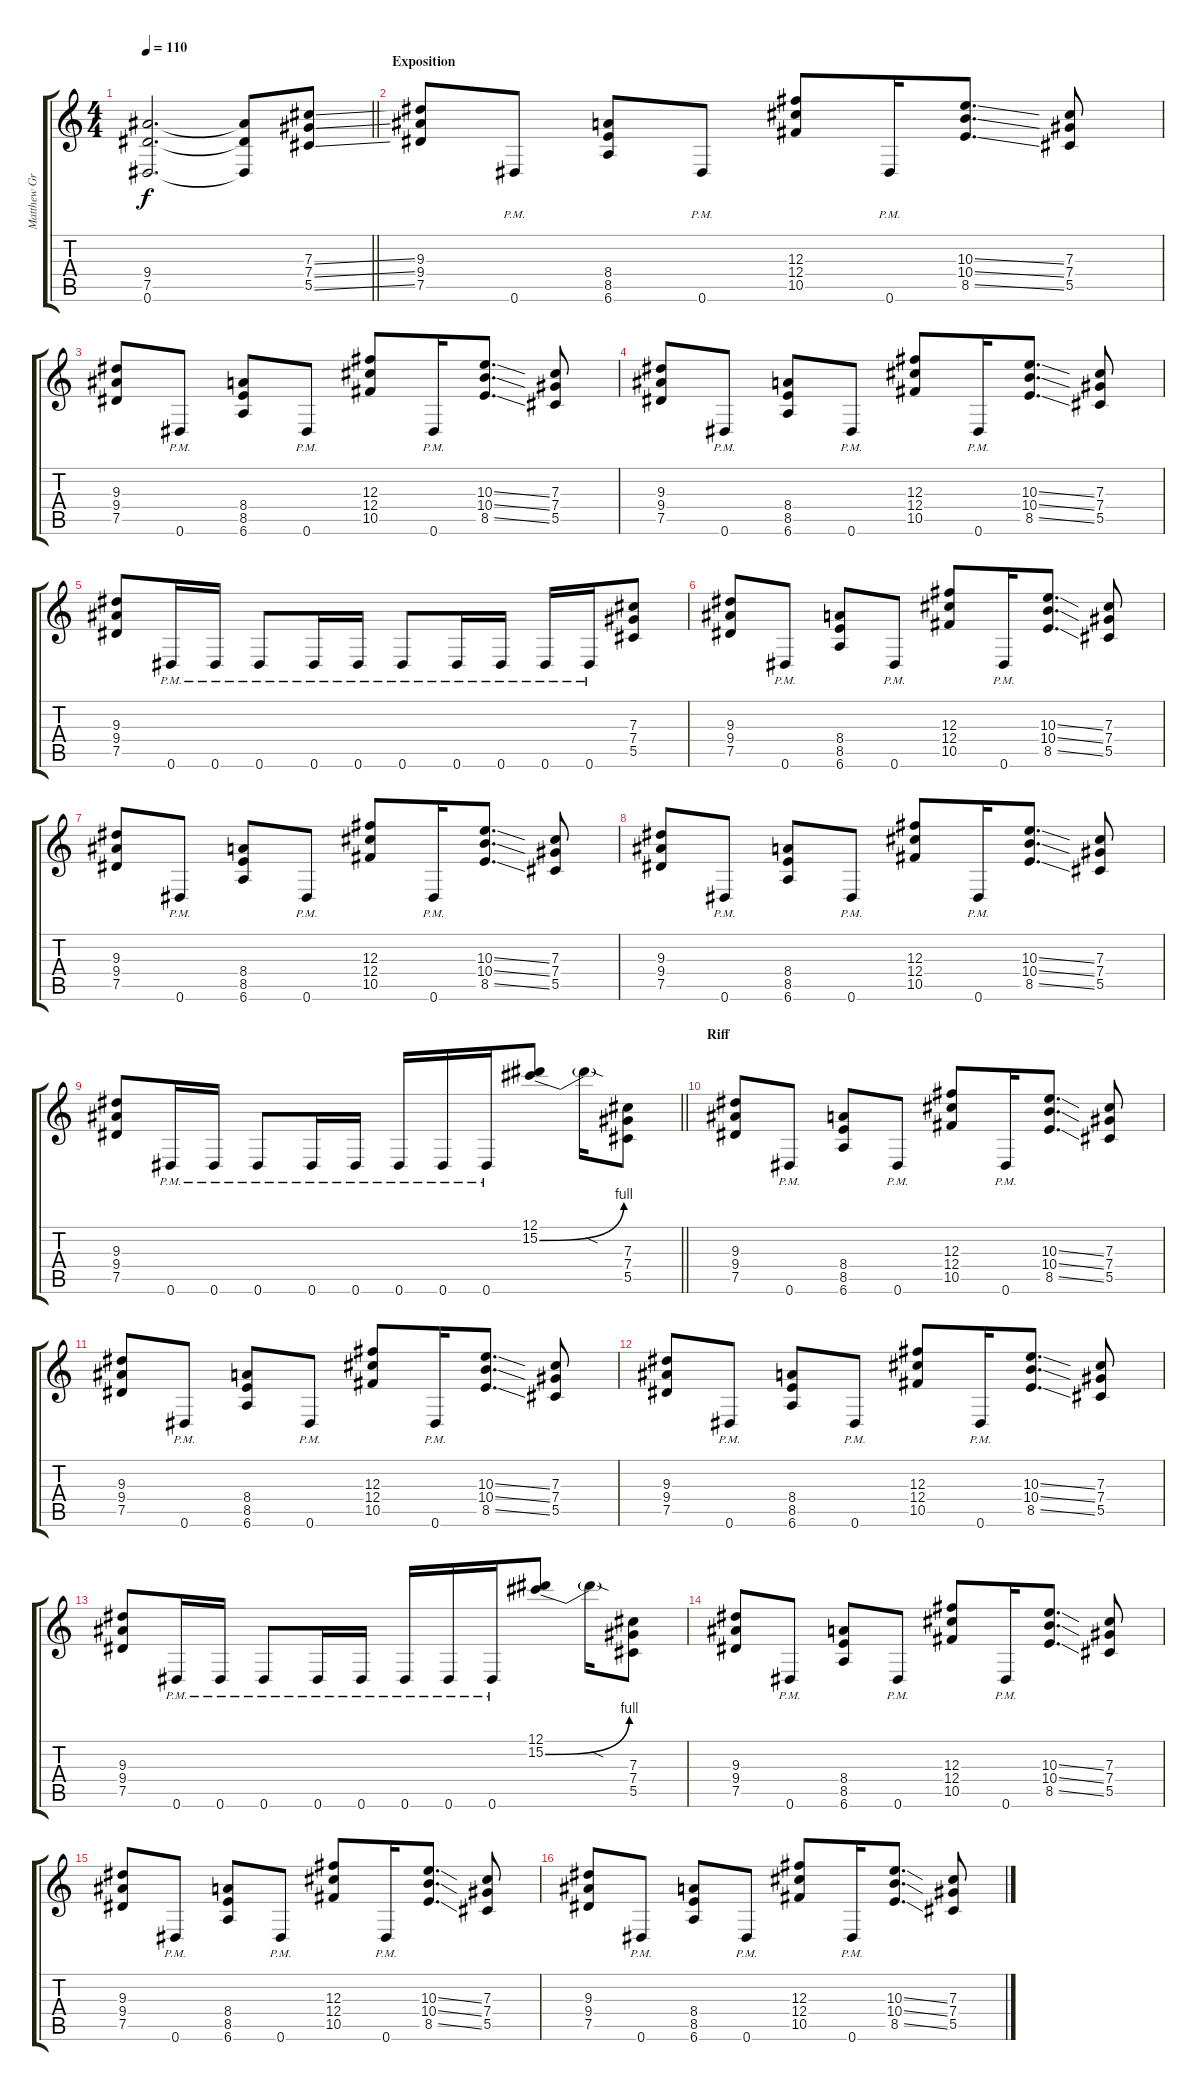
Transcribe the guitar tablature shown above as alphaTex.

\track ("Matthew Greywolf - Guitar 1" "Matthew Gr") {instrument distortionguitar}
\staff {score tabs}
\tuning (Eb4 Bb3 Gb3 Db3 Ab2 Eb2) {hide}
\ts (4 4)
\tempo 110
\clef g2
\barLineRight lightlight
\ks c
(9.4{t} 7.5{t} 0.6{t}).2{d dy f} (9.4{t} 7.5{t} 0.6{t}).8 (7.3{ss} 7.4{ss} 5.5{ss}).8 |
\section ("" "Exposition")
(9.3 9.4 7.5).8 0.6{pm}.8 (8.4 8.5 6.6).8 0.6{pm}.8 (12.3 12.4 10.5).8 0.6{pm}.16 (10.3{ss} 10.4{ss} 8.5{ss}).8{d} (7.3 7.4 5.5).8 |
(9.3 9.4 7.5).8 0.6{pm}.8 (8.4 8.5 6.6).8 0.6{pm}.8 (12.3 12.4 10.5).8 0.6{pm}.16 (10.3{ss} 10.4{ss} 8.5{ss}).8{d} (7.3 7.4 5.5).8 |
(9.3 9.4 7.5).8 0.6{pm}.8 (8.4 8.5 6.6).8 0.6{pm}.8 (12.3 12.4 10.5).8 0.6{pm}.16 (10.3{ss} 10.4{ss} 8.5{ss}).8{d} (7.3 7.4 5.5).8 |
(9.3 9.4 7.5).8 0.6{pm}.16 0.6{pm}.16 0.6{pm}.8 0.6{pm}.16 0.6{pm}.16 0.6{pm}.8 0.6{pm}.16 0.6{pm}.16 0.6{pm}.16 0.6{pm}.16 (7.3 7.4 5.5).8 |
(9.3 9.4 7.5).8 0.6{pm}.8 (8.4 8.5 6.6).8 0.6{pm}.8 (12.3 12.4 10.5).8 0.6{pm}.16 (10.3{ss} 10.4{ss} 8.5{ss}).8{d} (7.3 7.4 5.5).8 |
(9.3 9.4 7.5).8 0.6{pm}.8 (8.4 8.5 6.6).8 0.6{pm}.8 (12.3 12.4 10.5).8 0.6{pm}.16 (10.3{ss} 10.4{ss} 8.5{ss}).8{d} (7.3 7.4 5.5).8 |
(9.3 9.4 7.5).8 0.6{pm}.8 (8.4 8.5 6.6).8 0.6{pm}.8 (12.3 12.4 10.5).8 0.6{pm}.16 (10.3{ss} 10.4{ss} 8.5{ss}).8{d} (7.3 7.4 5.5).8 |
\barLineRight lightlight
(9.3 9.4 7.5).8 0.6{pm}.16 0.6{pm}.16 0.6{pm}.8 0.6{pm}.16 0.6{pm}.16 0.6{pm}.16 0.6{pm}.16 0.6{pm}.16 (12.1 15.2{be (bend 0 0 60 4)}).8 15.2{sod t}.16 (7.3 7.4 5.5).8 |
\section ("" "Riff")
(9.3 9.4 7.5).8 0.6{pm}.8 (8.4 8.5 6.6).8 0.6{pm}.8 (12.3 12.4 10.5).8 0.6{pm}.16 (10.3{ss} 10.4{ss} 8.5{ss}).8{d} (7.3 7.4 5.5).8 |
(9.3 9.4 7.5).8 0.6{pm}.8 (8.4 8.5 6.6).8 0.6{pm}.8 (12.3 12.4 10.5).8 0.6{pm}.16 (10.3{ss} 10.4{ss} 8.5{ss}).8{d} (7.3 7.4 5.5).8 |
(9.3 9.4 7.5).8 0.6{pm}.8 (8.4 8.5 6.6).8 0.6{pm}.8 (12.3 12.4 10.5).8 0.6{pm}.16 (10.3{ss} 10.4{ss} 8.5{ss}).8{d} (7.3 7.4 5.5).8 |
(9.3 9.4 7.5).8 0.6{pm}.16 0.6{pm}.16 0.6{pm}.8 0.6{pm}.16 0.6{pm}.16 0.6{pm}.16 0.6{pm}.16 0.6{pm}.16 (12.1 15.2{be (bend 0 0 60 4)}).8 15.2{sod t}.16 (7.3 7.4 5.5).8 |
(9.3 9.4 7.5).8 0.6{pm}.8 (8.4 8.5 6.6).8 0.6{pm}.8 (12.3 12.4 10.5).8 0.6{pm}.16 (10.3{ss} 10.4{ss} 8.5{ss}).8{d} (7.3 7.4 5.5).8 |
(9.3 9.4 7.5).8 0.6{pm}.8 (8.4 8.5 6.6).8 0.6{pm}.8 (12.3 12.4 10.5).8 0.6{pm}.16 (10.3{ss} 10.4{ss} 8.5{ss}).8{d} (7.3 7.4 5.5).8 |
(9.3 9.4 7.5).8 0.6{pm}.8 (8.4 8.5 6.6).8 0.6{pm}.8 (12.3 12.4 10.5).8 0.6{pm}.16 (10.3{ss} 10.4{ss} 8.5{ss}).8{d} (7.3 7.4 5.5).8
